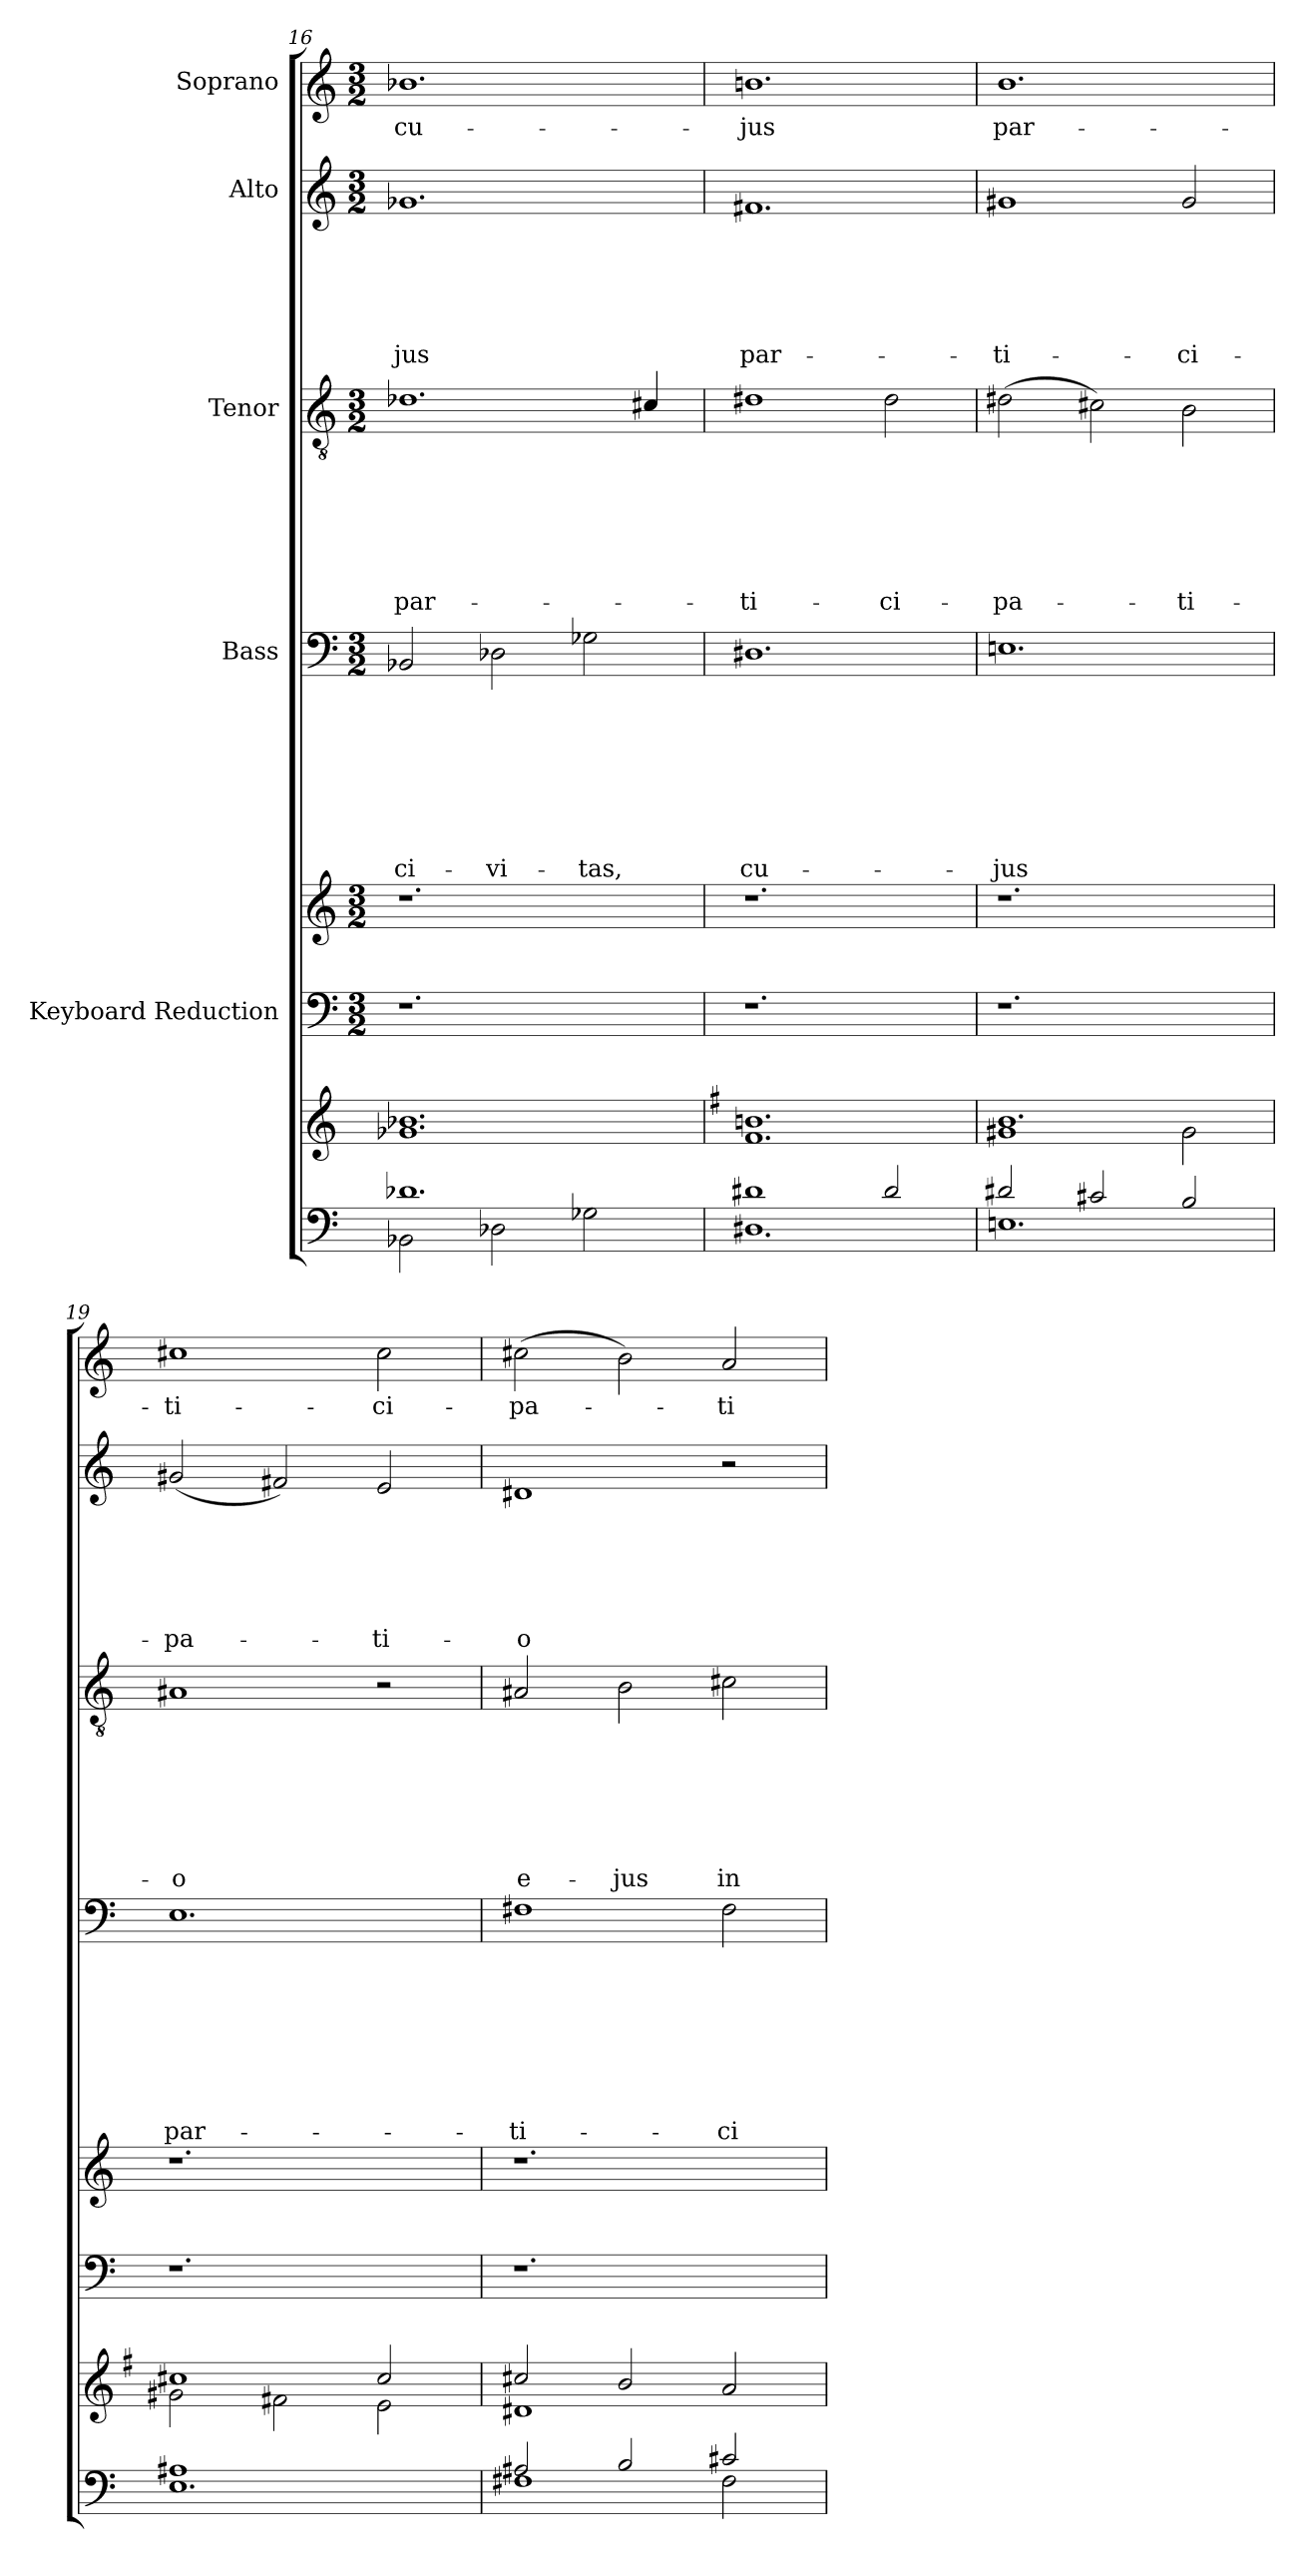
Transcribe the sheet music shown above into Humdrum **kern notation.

**kern	**kern	**kern	**kern	**kern	**text	**text	**text	**text	**text	**text	**text	**text	**kern	**text	**text	**text	**text	**text	**text	**text	**kern	**text	**text	**text	**text	**text	**text	**kern	**text
*part7	*part6	*part5	*part5	*part4	*part4	*part4	*part4	*part4	*part4	*part4	*part4	*part4	*part3	*part3	*part3	*part3	*part3	*part3	*part3	*part3	*part2	*part2	*part2	*part2	*part2	*part2	*part2	*part1	*part1
*staff8	*staff7	*staff6	*staff5	*staff4	*staff4	*staff4	*staff4	*staff4	*staff4	*staff4	*staff4	*staff4	*staff3	*staff3	*staff3	*staff3	*staff3	*staff3	*staff3	*staff3	*staff2	*staff2	*staff2	*staff2	*staff2	*staff2	*staff2	*staff1	*staff1
*	*	*I"Keyboard Reduction	*	*I"Bass	*	*	*	*	*	*	*	*	*I"Tenor	*	*	*	*	*	*	*	*I"Alto	*	*	*	*	*	*	*I"Soprano	*
*clefF4	*clefG2	*clefF4	*clefG2	*clefF4	*	*	*	*	*	*	*	*	*clefGv2	*	*	*	*	*	*	*	*clefG2	*	*	*	*	*	*	*clefG2	*
*k[]	*k[]	*k[]	*k[]	*k[]	*	*	*	*	*	*	*	*	*k[]	*	*	*	*	*	*	*	*k[]	*	*	*	*	*	*	*k[]	*
*C:	*C:	*C:	*C:	*C:	*	*	*	*	*	*	*	*	*C:	*	*	*	*	*	*	*	*C:	*	*	*	*	*	*	*C:	*
*	*	*M3/2	*M3/2	*M3/2	*	*	*	*	*	*	*	*	*M3/2	*	*	*	*	*	*	*	*M3/2	*	*	*	*	*	*	*M3/2	*
=16	=16	=16	=16	=16	=16	=16	=16	=16	=16	=16	=16	=16	=16	=16	=16	=16	=16	=16	=16	=16	=16	=16	=16	=16	=16	=16	=16	=16	=16
*^	*	*	*	*	*	*	*	*	*	*	*	*	*	*	*	*	*	*	*	*	*	*	*	*	*	*	*	*	*
!	!	!	!	!	!	!	!	!	!	!	!	!	!LO:LY:b	!	!	!	!	!	!	!	!LO:LY:b	!	!	!	!	!	!	!LO:LY:b	!	!LO:LY:b
*	*	*	*	*	*	*	*	*	*	*	*	*	*	*^	*	*	*	*	*	*	*	*	*	*	*	*	*	*	*	*
1.d-X	2BB-X\	1.g-X 1.b-X	1.r	1.r	2BB-X/	.	.	.	.	.	.	.	ci-	1.d-X	1ryy	.	.	.	.	.	.	par-	1.g-X	.	.	.	.	.	-jus	1.b-X	cu-
!	!	!	!	!	!	!	!	!	!	!	!	!	!LO:LY:b	!	!	!	!	!	!	!	!	!	!	!	!	!	!	!	!	!	!
.	2D-X\	.	.	.	2D-X\	.	.	.	.	.	.	.	-vi-	.	.	.	.	.	.	.	.	.	.	.	.	.	.	.	.	.	.
!	!	!	!	!	!	!	!	!	!	!	!	!	!LO:LY:b	!	!	!	!	!	!	!	!	!	!	!	!	!	!	!	!	!	!
.	2G-X\	.	.	.	2G-X\	.	.	.	.	.	.	.	-tas,	.	4ryy	.	.	.	.	.	.	.	.	.	.	.	.	.	.	.	.
.	.	.	.	.	.	.	.	.	.	.	.	.	.	.	4c#X/	.	.	.	.	.	.	.	.	.	.	.	.	.	.	.	.
*	*	*	*	*	*	*	*	*	*	*	*	*	*	*v	*v	*	*	*	*	*	*	*	*	*	*	*	*	*	*	*	*
=17	=17	=17	=17	=17	=17	=17	=17	=17	=17	=17	=17	=17	=17	=17	=17	=17	=17	=17	=17	=17	=17	=17	=17	=17	=17	=17	=17	=17	=17	=17
*	*	*k[f#]	*	*	*	*	*	*	*	*	*	*	*	*	*	*	*	*	*	*	*	*	*	*	*	*	*	*	*	*
*	*	*G:	*	*	*	*	*	*	*	*	*	*	*	*	*	*	*	*	*	*	*	*	*	*	*	*	*	*	*	*
*	*	*	*	*	*	*	*	*	*	*	*	*	*	*^	*	*	*	*	*	*	*	*	*	*	*	*	*	*	*	*
!	!	!	!	!	!	!	!	!	!	!	!	!	!LO:LY:b	!	!	!	!	!	!	!	!	!LO:LY:b	!	!	!	!	!	!	!LO:LY:b	!	!LO:LY:b
*	*	*	*	*	*	*	*	*	*	*	*	*	*	*v	*v	*	*	*	*	*	*	*	*	*	*	*	*	*	*	*	*
1d#X	1.D#X	1.f# 1.bn	1.r	1.r	1.D#X	.	.	.	.	.	.	.	cu-	1d#X	.	.	.	.	.	.	-ti-	1.f#X	.	.	.	.	.	par-	1.bn	-jus
!	!	!	!	!	!	!	!	!	!	!	!	!	!	!	!	!	!	!	!	!	!LO:LY:b	!	!	!	!	!	!	!	!	!
2d#/	.	.	.	.	.	.	.	.	.	.	.	.	.	2d#\	.	.	.	.	.	.	-ci-	.	.	.	.	.	.	.	.	.
=18	=18	=18	=18	=18	=18	=18	=18	=18	=18	=18	=18	=18	=18	=18	=18	=18	=18	=18	=18	=18	=18	=18	=18	=18	=18	=18	=18	=18	=18	=18
*	*	*^	*	*	*	*	*	*	*	*	*	*	*	*	*	*	*	*	*	*	*	*	*	*	*	*	*	*	*	*
!	!	!	!	!	!	!	!	!	!	!	!	!	!	!LO:LY:b	!	!	!	!	!	!	!	!LO:LY:b	!	!	!	!	!	!	!LO:LY:b	!	!LO:LY:b
2d#X/	1.En	1.b	1g#X	1.r	1.r	1.En	.	.	.	.	.	.	.	-jus	(>2d#X\	.	.	.	.	.	.	-pa-	1g#X	.	.	.	.	.	-ti-	1.b	par-
2c#X/	.	.	.	.	.	.	.	.	.	.	.	.	.	.	2c#X\)	.	.	.	.	.	.	.	.	.	.	.	.	.	.	.	.
!	!	!	!	!	!	!	!	!	!	!	!	!	!	!	!	!	!	!	!	!	!	!LO:LY:b	!	!	!	!	!	!	!LO:LY:b	!	!
2B/	.	.	2g#\	.	.	.	.	.	.	.	.	.	.	.	2B\	.	.	.	.	.	.	-ti-	2g#/	.	.	.	.	.	-ci-	.	.
=19	=19	=19	=19	=19	=19	=19	=19	=19	=19	=19	=19	=19	=19	=19	=19	=19	=19	=19	=19	=19	=19	=19	=19	=19	=19	=19	=19	=19	=19	=19	=19
!	!	!	!	!	!	!	!	!	!	!	!	!	!	!LO:LY:b	!	!	!	!	!	!	!	!LO:LY:b:rj	!	!	!	!	!	!	!LO:LY:b	!	!LO:LY:b
1A#X	1.E	1cc#X	2g#X\	1.r	1.r	1.E	.	.	.	.	.	.	.	par-	1A#X	.	.	.	.	.	.	-o	(<2g#X/	.	.	.	.	.	-pa-	1cc#X	-ti-
.	.	.	2f#X\	.	.	.	.	.	.	.	.	.	.	.	.	.	.	.	.	.	.	.	2f#X/)	.	.	.	.	.	.	.	.
!	!	!	!	!	!	!	!	!	!	!	!	!	!	!	!	!	!	!	!	!	!	!	!	!	!	!	!	!	!LO:LY:b	!	!LO:LY:b
2ryy	.	2cc#/	2e\	.	.	.	.	.	.	.	.	.	.	.	2r	.	.	.	.	.	.	.	2e/	.	.	.	.	.	-ti-	2cc#\	-ci-
=20	=20	=20	=20	=20	=20	=20	=20	=20	=20	=20	=20	=20	=20	=20	=20	=20	=20	=20	=20	=20	=20	=20	=20	=20	=20	=20	=20	=20	=20	=20	=20
!	!	!	!	!	!	!	!	!	!	!	!	!	!	!LO:LY:b	!	!	!	!	!	!	!	!LO:LY:b	!	!	!	!	!	!	!LO:LY:b:rj	!	!LO:LY:b
2A#X/	1F#X	2cc#X/	1d#X	1.r	1.r	1F#X	.	.	.	.	.	.	.	-ti-	2A#X/	.	.	.	.	.	.	e-	1d#X	.	.	.	.	.	-o	(>2cc#X\	-pa-
!	!	!	!	!	!	!	!	!	!	!	!	!	!	!	!	!	!	!	!	!	!	!LO:LY:b	!	!	!	!	!	!	!	!	!
2B/	.	2b/	.	.	.	.	.	.	.	.	.	.	.	.	2B\	.	.	.	.	.	.	-jus	.	.	.	.	.	.	.	2b\)	.
!	!	!	!	!	!	!	!	!	!	!	!	!	!	!LO:LY:b	!	!	!	!	!	!	!	!LO:LY:b	!	!	!	!	!	!	!	!	!LO:LY:b
2c#X/	2F#\	2a/	2ryy	.	.	2F#\	.	.	.	.	.	.	.	-ci-	2c#X\	.	.	.	.	.	.	in	2r	.	.	.	.	.	.	2a/	-ti-
*v	*v	*	*	*	*	*	*	*	*	*	*	*	*	*	*	*	*	*	*	*	*	*	*	*	*	*	*	*	*	*	*
*	*v	*v	*	*	*	*	*	*	*	*	*	*	*	*	*	*	*	*	*	*	*	*	*	*	*	*	*	*	*	*
=	=	=	=	=	=	=	=	=	=	=	=	=	=	=	=	=	=	=	=	=	=	=	=	=	=	=	=	=	=
*-	*-	*-	*-	*-	*-	*-	*-	*-	*-	*-	*-	*-	*-	*-	*-	*-	*-	*-	*-	*-	*-	*-	*-	*-	*-	*-	*-	*-	*-
